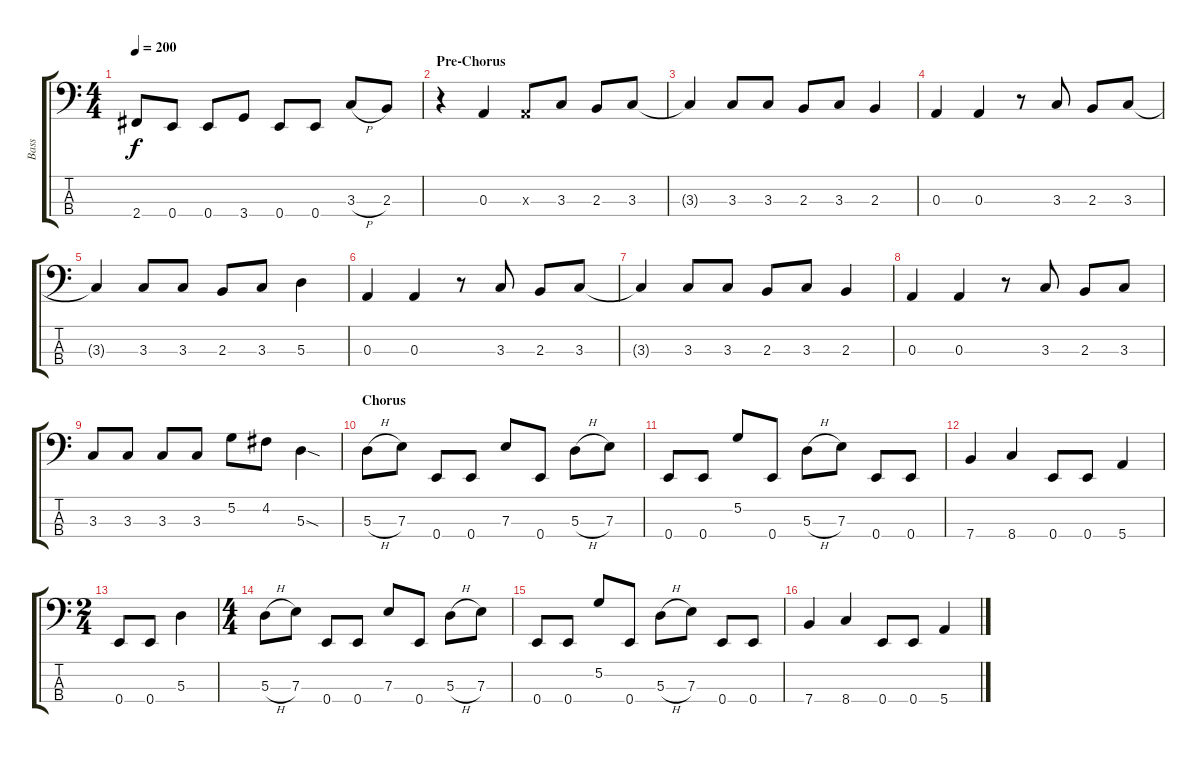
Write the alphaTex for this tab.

\track ("Bass" "Bass") {instrument electricbassfinger}
\staff {score tabs}
\tuning (G2 D2 A1 E1) {hide}
\ts (4 4)
\tempo 200
\clef f4
\ks c
2.4.8{dy f} 0.4.8 0.4.8 3.4.8 0.4.8 0.4.8 3.3{h}.8 2.3.8 |
\section ("" "Pre-Chorus")
r.4 0.3.4 0.3{x}.8 3.3.8 2.3.8 3.3.8 |
3.3{t}.4 3.3.8 3.3.8 2.3.8 3.3.8 2.3.4 |
0.3.4 0.3.4 r.8 3.3.8 2.3.8 3.3.8 |
3.3{t}.4 3.3.8 3.3.8 2.3.8 3.3.8 5.3.4 |
0.3.4 0.3.4 r.8 3.3.8 2.3.8 3.3.8 |
3.3{t}.4 3.3.8 3.3.8 2.3.8 3.3.8 2.3.4 |
0.3.4 0.3.4 r.8 3.3.8 2.3.8 3.3.8 |
3.3.8 3.3.8 3.3.8 3.3.8 5.2.8 4.2.8 5.3{sod}.4 |
\section ("" "Chorus")
5.3{h}.8 7.3.8 0.4.8 0.4.8 7.3.8 0.4.8 5.3{h}.8 7.3.8 |
0.4.8 0.4.8 5.2.8 0.4.8 5.3{h}.8 7.3.8 0.4.8 0.4.8 |
7.4.4 8.4.4 0.4.8 0.4.8 5.4.4 |
\ts (2 4)
0.4.8 0.4.8 5.3.4 |
\ts (4 4)
5.3{h}.8 7.3.8 0.4.8 0.4.8 7.3.8 0.4.8 5.3{h}.8 7.3.8 |
0.4.8 0.4.8 5.2.8 0.4.8 5.3{h}.8 7.3.8 0.4.8 0.4.8 |
7.4.4 8.4.4 0.4.8 0.4.8 5.4.4
